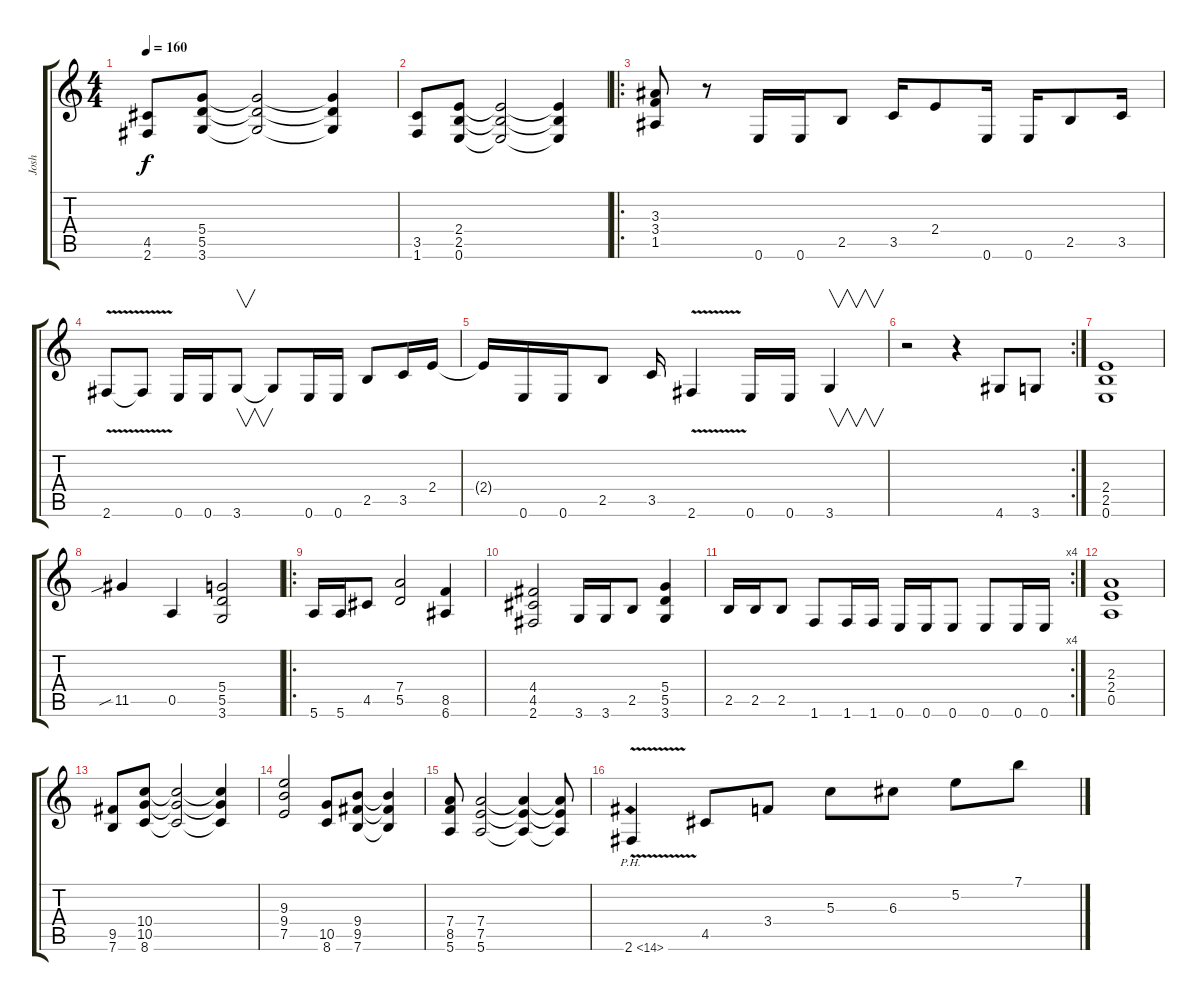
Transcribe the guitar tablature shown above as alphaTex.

\track ("Josh" "Josh") {instrument distortionguitar}
\staff {score tabs}
\tuning (E4 B3 G3 D3 A2 E2) {hide}
\ts (4 4)
\tempo 160
\clef g2
\ks c
(4.5 2.6).8{dy f} (5.4 5.5 3.6).8 (5.4{t} 5.5{t} 3.6{t}).2 (5.4{t} 5.5{t} 3.6{t}).4 |
(3.5 1.6).8 (2.4 2.5 0.6).8 (2.4{t} 2.5{t} 0.6{t}).2 (2.4{t} 2.5{t} 0.6{t}).4 |
\ro
(3.3 3.4 1.5).8 r.8 0.6.16 0.6.16 2.5.8 3.5.16 2.4.8 0.6.16 0.6.16 2.5.8 3.5.16 |
2.6{v}.8 2.6{t}.8 0.6.16 0.6.16 3.6.8{v} 3.6{t}.8 0.6.16 0.6.16 2.5.8 3.5.16 2.4.16 |
2.4{t}.16 0.6.16 0.6.16 2.5.8 3.5.16 2.6{v}.4 0.6.16 0.6.16 3.6.4{v} |
\rc 2
r.2 r.4 4.6.8 3.6.8 |
(2.4 2.5 0.6).1 |
11.5{sib}.4 0.5.4 (5.4 5.5 3.6).2 |
\ro
5.6.16 5.6.16 4.5.8 (7.4 5.5).2 (8.5 6.6).4 |
(4.4 4.5 2.6).2 3.6.16 3.6.16 2.5.8 (5.4 5.5 3.6).4 |
\rc 4
2.5.16 2.5.16 2.5.8 1.6.8 1.6.16 1.6.16 0.6.16 0.6.16 0.6.8 0.6.8 0.6.16 0.6.16 |
(2.3 2.4 0.5).1 |
(9.5 7.6).8 (10.4 10.5 8.6).8 (10.4{t} 10.5{t} 8.6{t}).2 (10.4{t} 10.5{t} 8.6{t}).4 |
(9.3 9.4 7.5).2 (10.5 8.6).8 (9.4 9.5 7.6).8 (9.4{t} 9.5{t} 7.6{t}).4 |
(7.4 8.5 5.6).8 (7.4 7.5 5.6).2 (7.4{t} 7.5{t} 5.6{t}).4 (7.4{t} 7.5{t} 5.6{t}).8 |
2.6{ph 12 v}.4 4.5.8 3.4.8 5.3.8 6.3.8 5.2.8 7.1.8
